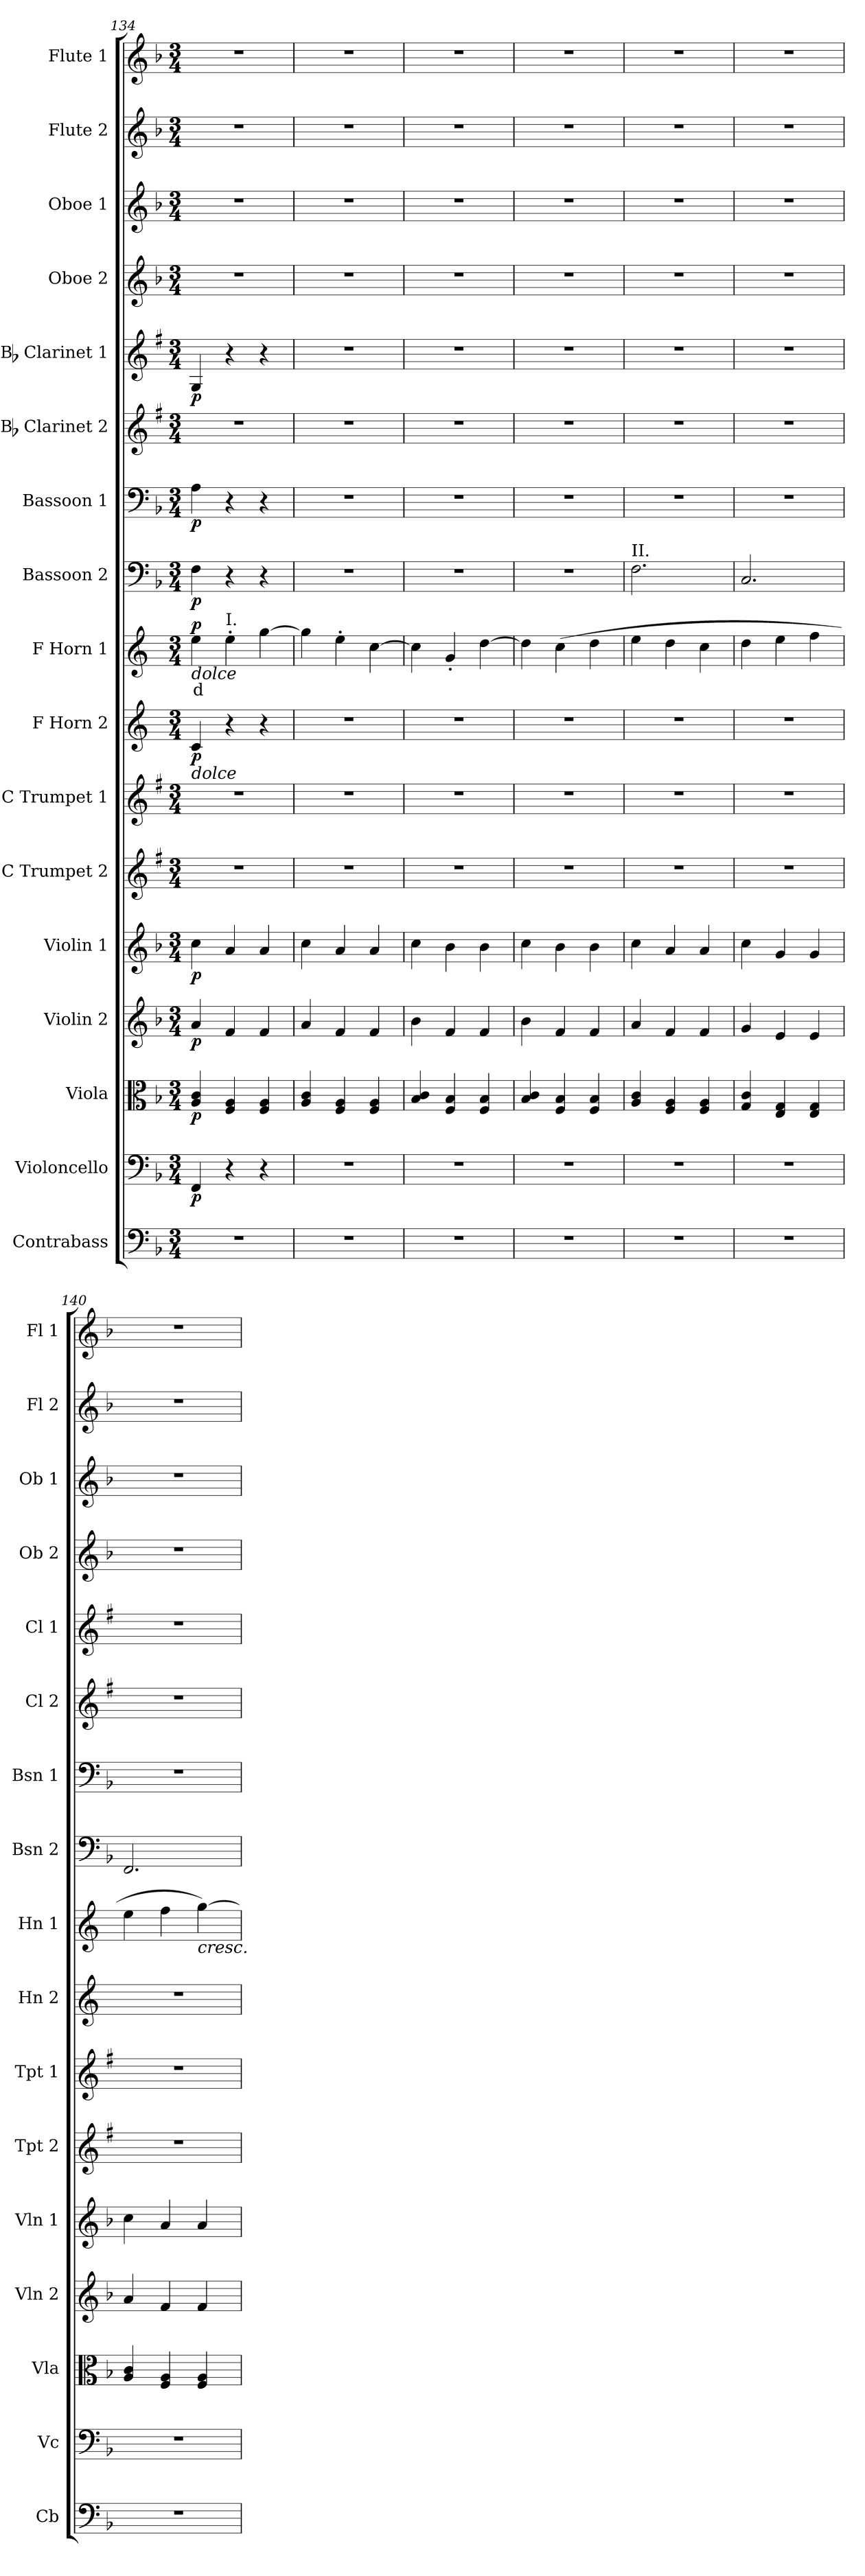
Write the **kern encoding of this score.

**kern	**kern	**dynam	**kern	**dynam	**kern	**dynam	**kern	**dynam	**kern	**kern	**kern	**dynam	**kern	**text	**dynam	**kern	**dynam	**kern	**dynam	**kern	**kern	**dynam	**kern	**kern	**kern	**kern
*part17	*part16	*part16	*part15	*part15	*part14	*part14	*part13	*part13	*part12	*part11	*part10	*part10	*part9	*part9	*part9	*part8	*part8	*part7	*part7	*part6	*part5	*part5	*part4	*part3	*part2	*part1
*staff17	*staff16	*staff16	*staff15	*staff15	*staff14	*staff14	*staff13	*staff13	*staff12	*staff11	*staff10	*staff10	*staff9	*staff9	*staff9	*staff8	*staff8	*staff7	*staff7	*staff6	*staff5	*staff5	*staff4	*staff3	*staff2	*staff1
*I"Contrabass	*I"Violoncello	*	*I"Viola	*	*I"Violin 2	*	*I"Violin 1	*	*I"C Trumpet 2	*I"C Trumpet 1	*I"F Horn 2	*	*I"F Horn 1	*	*	*I"Bassoon 2	*	*I"Bassoon 1	*	*I"Bb Clarinet 2	*I"Bb Clarinet 1	*	*I"Oboe  2	*I"Oboe 1	*I"Flute 2	*I"Flute 1
*I'Cb	*I'Vc	*	*I'Vla	*	*I'Vln 2	*	*I'Vln 1	*	*I'Tpt 2	*I'Tpt 1	*I'Hn 2	*	*I'Hn 1	*	*	*I'Bsn 2	*	*I'Bsn 1	*	*I'Cl 2	*I'Cl 1	*	*I'Ob 2	*I'Ob 1	*I'Fl 2	*I'Fl 1
*clefF4	*clefF4	*	*clefC3	*	*clefG2	*	*clefG2	*	*clefG2	*clefG2	*clefG2	*	*clefG2	*	*	*clefF4	*	*clefF4	*	*clefG2	*clefG2	*	*clefG2	*clefG2	*clefG2	*clefG2
*ITrd7c12	*	*	*	*	*	*	*	*	*ITrd1c2	*ITrd1c2	*ITrd4c7	*	*ITrd4c7	*	*	*	*	*	*	*ITrd1c2	*ITrd1c2	*	*	*	*	*
*k[b-]	*k[b-]	*	*k[b-]	*	*k[b-]	*	*k[b-]	*	*k[b-]	*k[b-]	*k[b-]	*	*k[b-]	*	*	*k[b-]	*	*k[b-]	*	*k[b-]	*k[b-]	*	*k[b-]	*k[b-]	*k[b-]	*k[b-]
*M3/4	*M3/4	*	*M3/4	*	*M3/4	*	*M3/4	*	*M3/4	*M3/4	*M3/4	*	*M3/4	*	*	*M3/4	*	*M3/4	*	*M3/4	*M3/4	*	*M3/4	*M3/4	*M3/4	*M3/4
=134	=134	=134	=134	=134	=134	=134	=134	=134	=134	=134	=134	=134	=134	=134	=134	=134	=134	=134	=134	=134	=134	=134	=134	=134	=134	=134
!	!	!	!	!	!	!	!	!	!	!	!	!	!LO:TX:b:i:t=dolce	!	!	!	!	!	!	!	!	!	!	!	!	!
!	!	!	!	!	!	!	!	!	!	!	!LO:TX:b:i:t=dolce	!	!	!	!	!	!	!	!	!	!	!	!	!	!	!
!	!	!LO:DY:b	!	!LO:DY:b	!	!LO:DY:b	!	!LO:DY:b	!	!	!	!LO:DY:b	!	!LO:LY:b:color=#FF0000	!LO:DY:b	!	!LO:DY:b	!	!LO:DY:b	!	!	!LO:DY:b	!	!	!	!
2.r	4FF/	p	4A/ 4c/	p	4a/	p	4cc\	p	2.r	2.r	4F/	p	4a\	d	p	4F\	p	4A\	p	2.r	4F/	p	2.r	2.r	2.r	2.r
!	!	!	!	!	!	!	!	!	!	!	!	!	!LO:TX:a:t=I.	!	!	!	!	!	!	!	!	!	!	!	!	!
.	4r	.	4F/ 4A/	.	4f/	.	4a/	.	.	.	4r	.	4a'\	.	.	4r	.	4r	.	.	4r	.	.	.	.	.
.	4r	.	4F/ 4A/	.	4f/	.	4a/	.	.	.	4r	.	[4cc\	.	.	4r	.	4r	.	.	4r	.	.	.	.	.
=135	=135	=135	=135	=135	=135	=135	=135	=135	=135	=135	=135	=135	=135	=135	=135	=135	=135	=135	=135	=135	=135	=135	=135	=135	=135	=135
2.r	2.r	.	4A/ 4c/	.	4a/	.	4cc\	.	2.r	2.r	2.r	.	4cc\]	.	.	2.r	.	2.r	.	2.r	2.r	.	2.r	2.r	2.r	2.r
.	.	.	4F/ 4A/	.	4f/	.	4a/	.	.	.	.	.	4a'\	.	.	.	.	.	.	.	.	.	.	.	.	.
.	.	.	4F/ 4A/	.	4f/	.	4a/	.	.	.	.	.	[4f\	.	.	.	.	.	.	.	.	.	.	.	.	.
=136	=136	=136	=136	=136	=136	=136	=136	=136	=136	=136	=136	=136	=136	=136	=136	=136	=136	=136	=136	=136	=136	=136	=136	=136	=136	=136
2.r	2.r	.	4B-/ 4c/	.	4b-\	.	4cc\	.	2.r	2.r	2.r	.	4f\]	.	.	2.r	.	2.r	.	2.r	2.r	.	2.r	2.r	2.r	2.r
.	.	.	4F/ 4B-/	.	4f/	.	4b-\	.	.	.	.	.	4c'/	.	.	.	.	.	.	.	.	.	.	.	.	.
.	.	.	4F/ 4B-/	.	4f/	.	4b-\	.	.	.	.	.	[4g\	.	.	.	.	.	.	.	.	.	.	.	.	.
=137	=137	=137	=137	=137	=137	=137	=137	=137	=137	=137	=137	=137	=137	=137	=137	=137	=137	=137	=137	=137	=137	=137	=137	=137	=137	=137
2.r	2.r	.	4B-/ 4c/	.	4b-\	.	4cc\	.	2.r	2.r	2.r	.	4g\]	.	.	2.r	.	2.r	.	2.r	2.r	.	2.r	2.r	2.r	2.r
.	.	.	4F/ 4B-/	.	4f/	.	4b-\	.	.	.	.	.	(4f\	.	.	.	.	.	.	.	.	.	.	.	.	.
.	.	.	4F/ 4B-/	.	4f/	.	4b-\	.	.	.	.	.	4g\	.	.	.	.	.	.	.	.	.	.	.	.	.
=138	=138	=138	=138	=138	=138	=138	=138	=138	=138	=138	=138	=138	=138	=138	=138	=138	=138	=138	=138	=138	=138	=138	=138	=138	=138	=138
!	!	!	!	!	!	!	!	!	!	!	!	!	!	!	!	!LO:TX:a:t=II.	!	!	!	!	!	!	!	!	!	!
2.r	2.r	.	4A/ 4c/	.	4a/	.	4cc\	.	2.r	2.r	2.r	.	4a\	.	.	2.F\	.	2.r	.	2.r	2.r	.	2.r	2.r	2.r	2.r
.	.	.	4F/ 4A/	.	4f/	.	4a/	.	.	.	.	.	4g\	.	.	.	.	.	.	.	.	.	.	.	.	.
.	.	.	4F/ 4A/	.	4f/	.	4a/	.	.	.	.	.	4f\	.	.	.	.	.	.	.	.	.	.	.	.	.
=139	=139	=139	=139	=139	=139	=139	=139	=139	=139	=139	=139	=139	=139	=139	=139	=139	=139	=139	=139	=139	=139	=139	=139	=139	=139	=139
2.r	2.r	.	4G/ 4c/	.	4g/	.	4cc\	.	2.r	2.r	2.r	.	4g\	.	.	2.C/	.	2.r	.	2.r	2.r	.	2.r	2.r	2.r	2.r
.	.	.	4E/ 4G/	.	4e/	.	4g/	.	.	.	.	.	4a\	.	.	.	.	.	.	.	.	.	.	.	.	.
.	.	.	4E/ 4G/	.	4e/	.	4g/	.	.	.	.	.	4b-\	.	.	.	.	.	.	.	.	.	.	.	.	.
=140	=140	=140	=140	=140	=140	=140	=140	=140	=140	=140	=140	=140	=140	=140	=140	=140	=140	=140	=140	=140	=140	=140	=140	=140	=140	=140
2.r	2.r	.	4A/ 4c/	.	4a/	.	4cc\	.	2.r	2.r	2.r	.	4a\	.	.	2.FF/	.	2.r	.	2.r	2.r	.	2.r	2.r	2.r	2.r
.	.	.	4F/ 4A/	.	4f/	.	4a/	.	.	.	.	.	4b-\	.	.	.	.	.	.	.	.	.	.	.	.	.
!	!	!	!	!	!	!	!	!	!	!	!	!	!LO:TX:b:i:t=cresc.	!	!	!	!	!	!	!	!	!	!	!	!	!
.	.	.	4F/ 4A/	.	4f/	.	4a/	.	.	.	.	.	[4cc\)	.	.	.	.	.	.	.	.	.	.	.	.	.
=	=	=	=	=	=	=	=	=	=	=	=	=	=	=	=	=	=	=	=	=	=	=	=	=	=	=
*-	*-	*-	*-	*-	*-	*-	*-	*-	*-	*-	*-	*-	*-	*-	*-	*-	*-	*-	*-	*-	*-	*-	*-	*-	*-	*-
